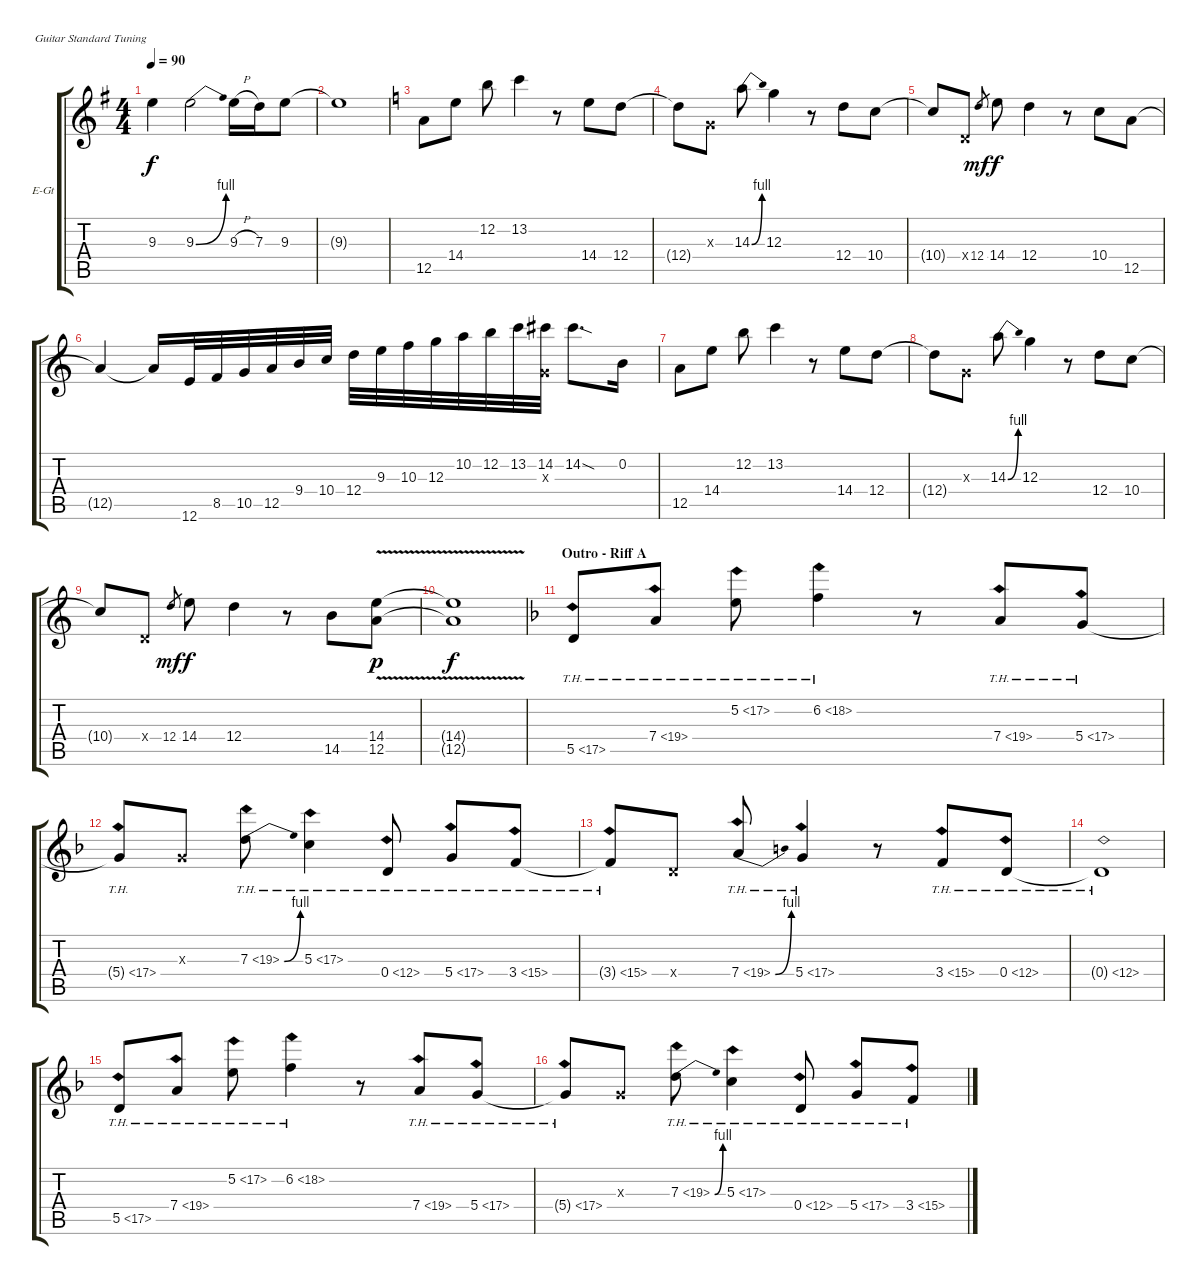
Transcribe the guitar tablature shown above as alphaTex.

\bracketExtendMode groupsimilarinstruments
\firstSystemTrackNameOrientation horizontal
\otherSystemsTrackNameOrientation horizontal
\track ("Solo guitar" "E-Gt") {instrument distortionguitar}
\staff {score tabs}
\tuning (E4 B3 G3 D3 A2 E2)
\ts (4 4)
\tempo 90
\clef g2
\scale
0.333333
\ks g
9.3{t}.4{dy f} 9.3{be (bend 0 0 60 4)}.2 9.3{h}.16 7.3.16 9.3.8 |
\scale
0.333333 9.3{t}.1 |
\scale
0.333333
\ks c
12.5.8 14.4.8 12.2.8 13.2.4 r.8 14.4.8 12.4.8 |
\scale
0.333333 12.4{t}.8 0.3{x}.8 14.3{be (bend 0 0 60 4)}.8 12.3.4 r.8 12.4.8 10.4.8 |
\scale
0.333333 10.4{t}.8 0.4{x}.8 12.4.8{gr dy mf} 14.4.8{dy f} 12.4.4 r.8 10.4.8 12.5.8 |
\scale
0.333333 12.5{t}.4 12.5{t}.16 12.6.32 8.5.32 10.5.32 12.5.32 9.4.32 10.4.32 12.4.32 9.3.32 10.3.32 12.3.32 10.2.32 12.2.32 13.2.32 (0.3{x} 14.2).32 14.2{sod}.8{d} 0.2.16 |
\scale
0.333333 12.5.8 14.4.8 12.2.8 13.2.4 r.8 14.4.8 12.4.8 |
\scale
0.333333 12.4{t}.8 0.3{x}.8 14.3{be (bend 0 0 60 4)}.8 12.3.4 r.8 12.4.8 10.4.8 |
\scale
0.333333 10.4{t}.8 0.4{x}.8 12.4.8{gr dy mf} 14.4.8{dy f} 12.4.4 r.8 14.5.8 (14.4{v} 12.5{v}).8{dy p} |
\scale
0.333333 (14.4{v t} 12.5{v t}).1{dy f} |
\section ("" "Outro - Riff A")
\scale
0.333333
\ks f
5.5{th 12}.8 7.4{th 12}.8 5.2{th 12}.8 6.2{th 12}.4 r.8 7.4{th 12}.8 5.4{th 12}.8 |
\scale
0.333333 5.4{th 12 t}.8 0.3{x}.8 7.3{be (bend 0 0 60 4) th 12}.8 5.3{th 12}.4 0.4{th 12}.8 5.4{th 12}.8 3.4{th 12}.8 |
\scale
0.333333 3.4{th 12 t}.8 0.4{x}.8 7.4{be (bend 0 0 60 4) th 12}.8 5.4{th 12}.4 r.8 3.4{th 12}.8 0.4{th 12}.8 |
\scale
0.333333 0.4{th 12 t}.1 |
\scale
0.333333 5.5{th 12}.8 7.4{th 12}.8 5.2{th 12}.8 6.2{th 12}.4 r.8 7.4{th 12}.8 5.4{th 12}.8 |
5.4{th 12 t}.8 0.3{x}.8 7.3{be (bend 0 0 60 4) th 12}.8 5.3{th 12}.4 0.4{th 12}.8 5.4{th 12}.8 3.4{th 12}.8
